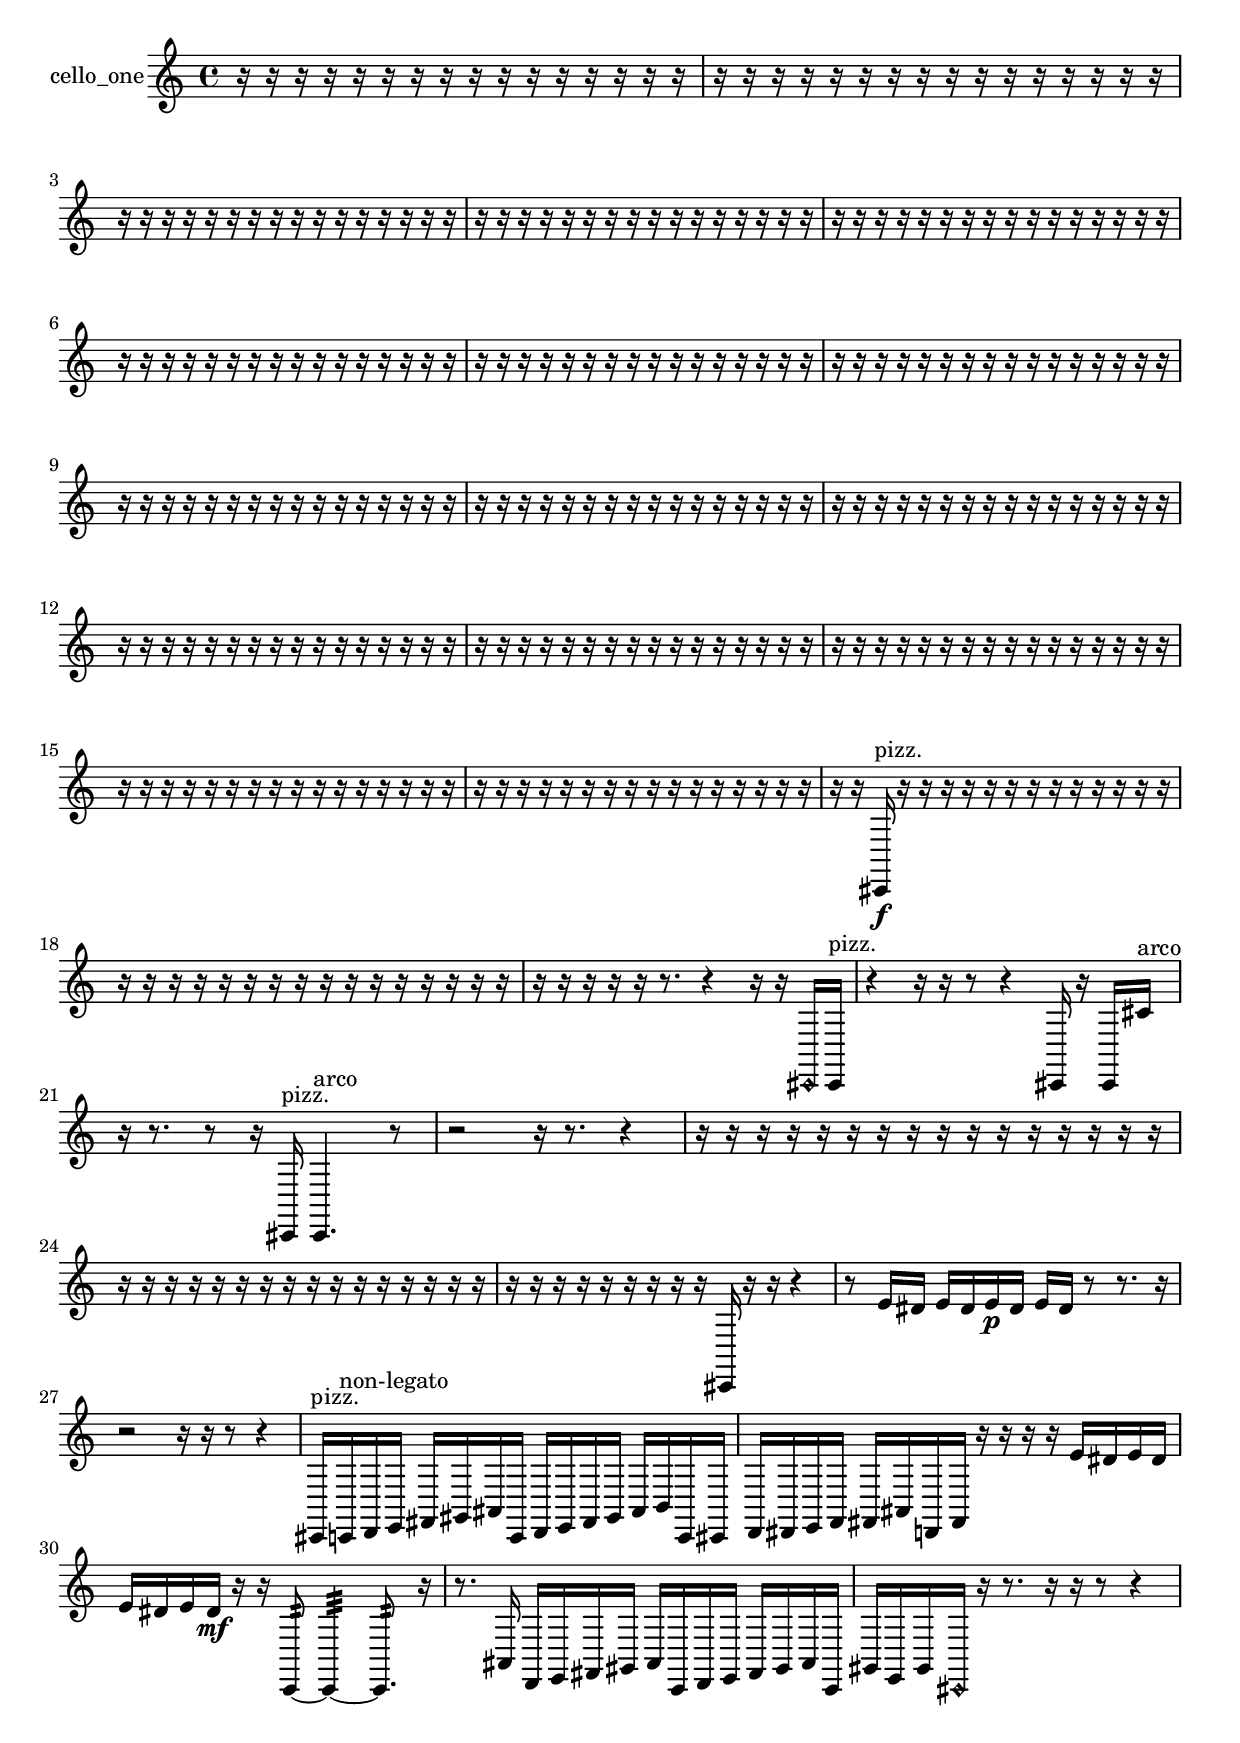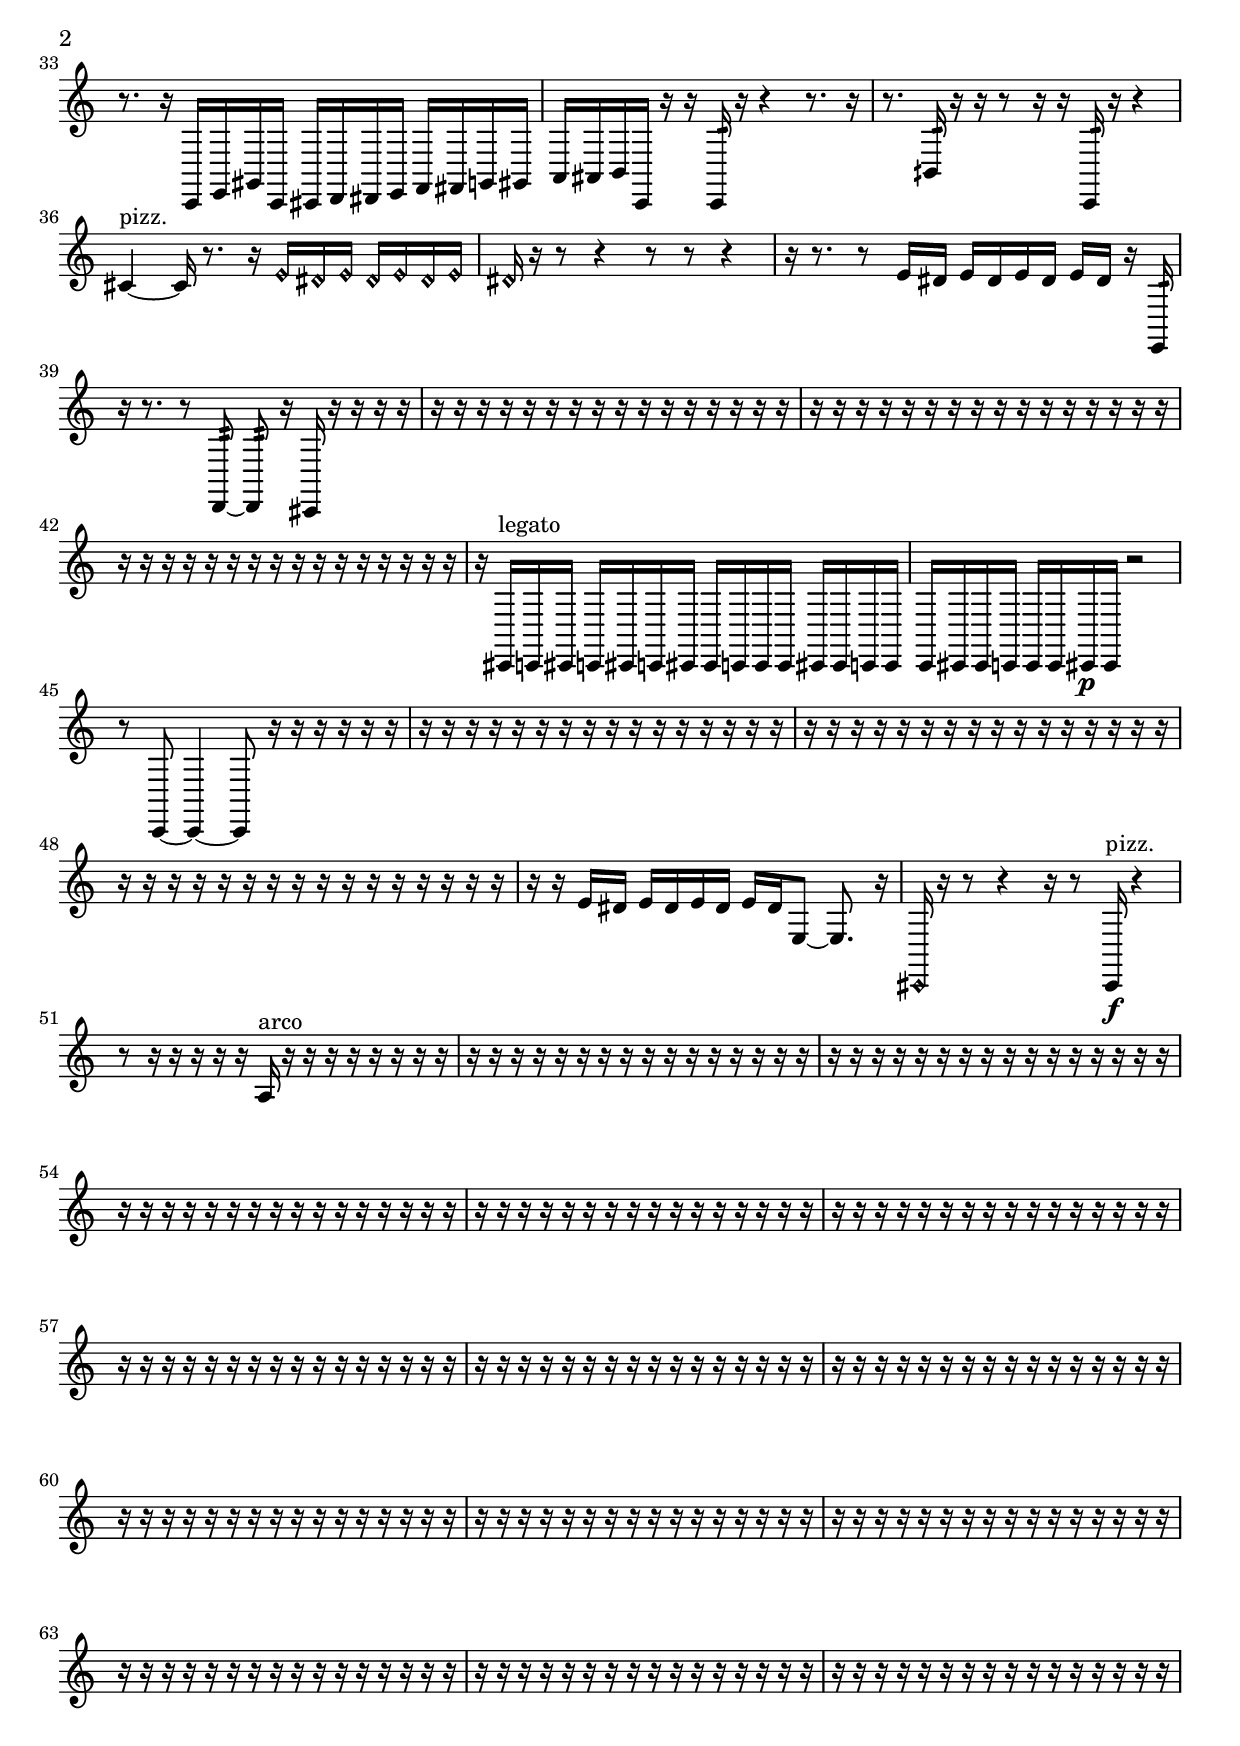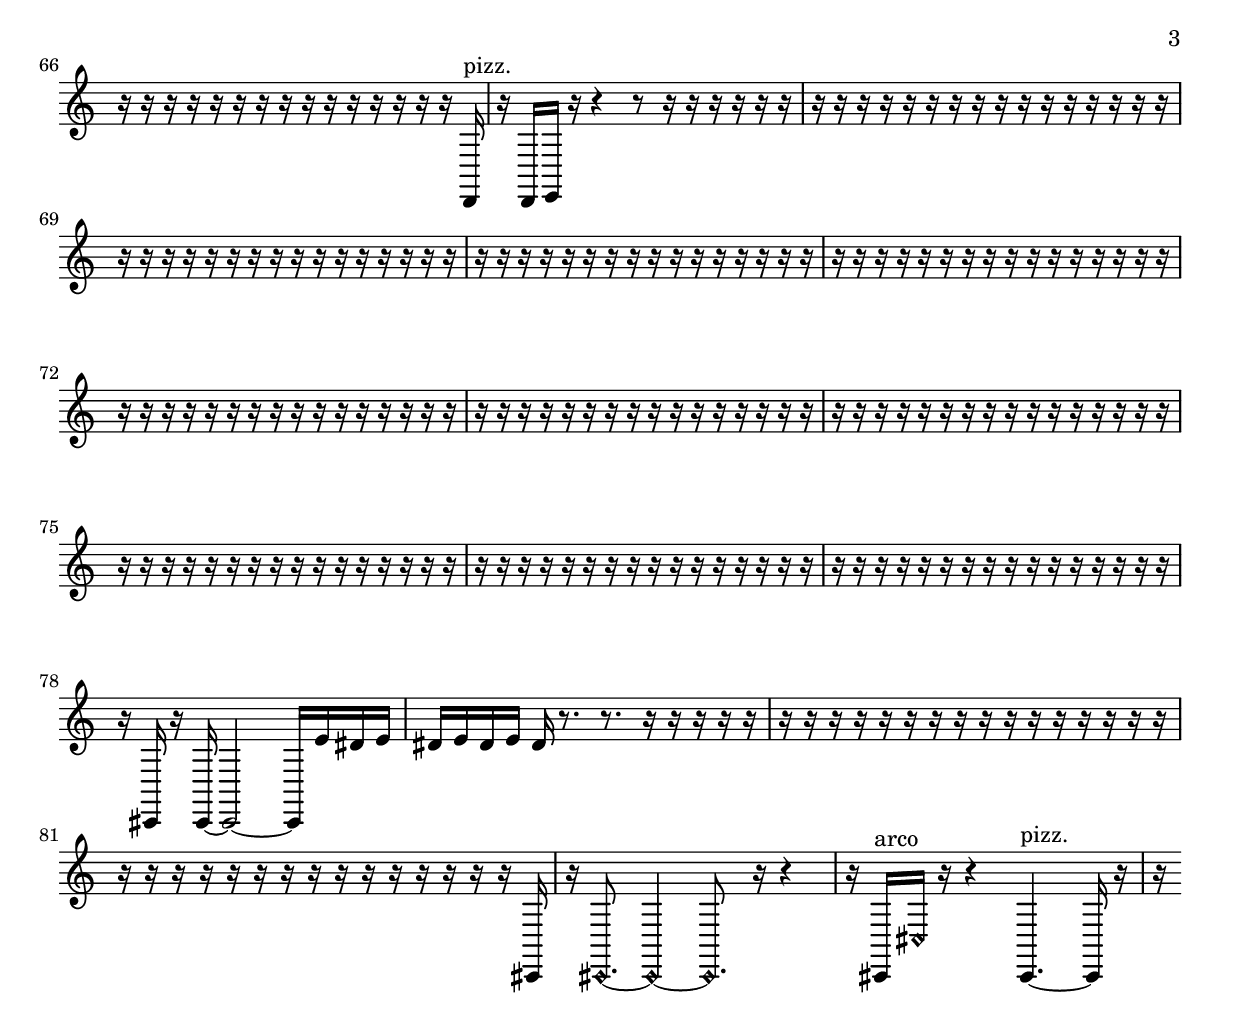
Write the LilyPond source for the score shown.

% [notes] external for Pure Data
% development-version July 14, 2014 
% by Jaime E. Oliver La Rosa
% la.rosa@nyu.edu
% @ the Waverly Labs in NYU MUSIC FAS
% Open this file with Lilypond
% more information is available at lilypond.org
% Released under the GNU General Public License.

% HEADERS

glissandoSkipOn = {
  \override NoteColumn.glissando-skip = ##t
  \hide NoteHead
  \hide Accidental
  \hide Tie
  \override NoteHead.no-ledgers = ##t
}

glissandoSkipOff = {
  \revert NoteColumn.glissando-skip
  \undo \hide NoteHead
  \undo \hide Tie
  \undo \hide Accidental
  \revert NoteHead.no-ledgers
}
cello_one_part = {

  \time 4/4

  \clef treble 
  % ________________________________________bar 1 :
  r16  r16  r16  r16 
  r16  r16  r16  r16 
  r16  r16  r16  r16 
  r16  r16  r16  r16  |
  % ________________________________________bar 2 :
  r16  r16  r16  r16 
  r16  r16  r16  r16 
  r16  r16  r16  r16 
  r16  r16  r16  r16  |
  % ________________________________________bar 3 :
  r16  r16  r16  r16 
  r16  r16  r16  r16 
  r16  r16  r16  r16 
  r16  r16  r16  r16  |
  % ________________________________________bar 4 :
  r16  r16  r16  r16 
  r16  r16  r16  r16 
  r16  r16  r16  r16 
  r16  r16  r16  r16  |
  % ________________________________________bar 5 :
  r16  r16  r16  r16 
  r16  r16  r16  r16 
  r16  r16  r16  r16 
  r16  r16  r16  r16  |
  % ________________________________________bar 6 :
  r16  r16  r16  r16 
  r16  r16  r16  r16 
  r16  r16  r16  r16 
  r16  r16  r16  r16  |
  % ________________________________________bar 7 :
  r16  r16  r16  r16 
  r16  r16  r16  r16 
  r16  r16  r16  r16 
  r16  r16  r16  r16  |
  % ________________________________________bar 8 :
  r16  r16  r16  r16 
  r16  r16  r16  r16 
  r16  r16  r16  r16 
  r16  r16  r16  r16  |
  % ________________________________________bar 9 :
  r16  r16  r16  r16 
  r16  r16  r16  r16 
  r16  r16  r16  r16 
  r16  r16  r16  r16  |
  % ________________________________________bar 10 :
  r16  r16  r16  r16 
  r16  r16  r16  r16 
  r16  r16  r16  r16 
  r16  r16  r16  r16  |
  % ________________________________________bar 11 :
  r16  r16  r16  r16 
  r16  r16  r16  r16 
  r16  r16  r16  r16 
  r16  r16  r16  r16  |
  % ________________________________________bar 12 :
  r16  r16  r16  r16 
  r16  r16  r16  r16 
  r16  r16  r16  r16 
  r16  r16  r16  r16  |
  % ________________________________________bar 13 :
  r16  r16  r16  r16 
  r16  r16  r16  r16 
  r16  r16  r16  r16 
  r16  r16  r16  r16  |
  % ________________________________________bar 14 :
  r16  r16  r16  r16 
  r16  r16  r16  r16 
  r16  r16  r16  r16 
  r16  r16  r16  r16  |
  % ________________________________________bar 15 :
  r16  r16  r16  r16 
  r16  r16  r16  r16 
  r16  r16  r16  r16 
  r16  r16  r16  r16  |
  % ________________________________________bar 16 :
  r16  r16  r16  r16 
  r16  r16  r16  r16 
  r16  r16  r16  r16 
  r16  r16  r16  r16  |
  % ________________________________________bar 17 :
  r16  r16  cis,16\f^\markup {pizz. }  r16 
  r16  r16  r16  r16 
  r16  r16  r16  r16 
  r16  r16  r16  r16  |
  % ________________________________________bar 18 :
  r16  r16  r16  r16 
  r16  r16  r16  r16 
  r16  r16  r16  r16 
  r16  r16  r16  r16  |
  % ________________________________________bar 19 :
  r16  r16  r16  r16 
  r16  r8. 
  r4 
  r16  r16  \once \override NoteHead.style = #'harmonic cis,16  cis,16^\markup {pizz. }  |
  % ________________________________________bar 20 :
  r4 
  r16  r16  r8 
  r4 
  cis,16  r16  cis,16  cis'16^\markup {arco }  |
  % ________________________________________bar 21 :
  r16  r8. 
  r8  r16  cis,16^\markup {pizz. } 
  cis,4.^\markup {arco } 
  r8  |
  % ________________________________________bar 22 :
  r2 
  r16  r8. 
  r4  |
  % ________________________________________bar 23 :
  r16  r16  r16  r16 
  r16  r16  r16  r16 
  r16  r16  r16  r16 
  r16  r16  r16  r16  |
  % ________________________________________bar 24 :
  r16  r16  r16  r16 
  r16  r16  r16  r16 
  r16  r16  r16  r16 
  r16  r16  r16  r16  |
  % ________________________________________bar 25 :
  r16  r16  r16  r16 
  r16  r16  r16  r16 
  r16  cis,16  r16  r16 
  r4  |
  % ________________________________________bar 26 :
  r8  e'16  dis'16 
  e'16  dis'16  e'16\p  dis'16 
  e'16  dis'16  r8 
  r8.  r16  |
  % ________________________________________bar 27 :
  r2 
  r16  r16  r8 
  r4  |
  % ________________________________________bar 28 :
  cis,16^\markup {pizz. }  c,16^\markup {non-legato }  d,16  e,16 
  fis,16  gis,16  ais,16  c,16 
  d,16  e,16  fis,16  gis,16 
  ais,16  b,16  c,16  cis,16  |
  % ________________________________________bar 29 :
  d,16  dis,16  e,16  f,16 
  fis,16  ais,16  d,16  fis,16 
  r16  r16  r16  r16 
  e'16  dis'16  e'16  dis'16  |
  % ________________________________________bar 30 :
  e'16  dis'16  e'16  dis'16\mf 
  r16  r16  c,8:32~ 
  c,4:32~ 
  c,8.:32  r16  |
  % ________________________________________bar 31 :
  r8.  ais,16 
  d,16  e,16  fis,16  gis,16 
  ais,16  c,16  d,16  e,16 
  fis,16  gis,16  ais,16  c,16  |
  % ________________________________________bar 32 :
  gis,16  e,16  gis,16  \once \override NoteHead.style = #'harmonic cis,16 
  r16  r8. 
  r16  r16  r8 
  r4  |
  % ________________________________________bar 33 :
  r8.  r16 
  c,16  e,16  gis,16  c,16 
  cis,16  d,16  dis,16  e,16 
  f,16  fis,16  g,16  gis,16  |
  % ________________________________________bar 34 :
  a,16  ais,16  b,16  c,16 
  r16  r16  c,16:32  r16 
  r4 
  r8.  r16  |
  % ________________________________________bar 35 :
  r8.  bih,16:32 
  r16  r16  r8 
  r16  r16  c,16:32  r16 
  r4  |
  % ________________________________________bar 36 :
  cis'4~^\markup {pizz. } 
  cis'16  r8. 
  r16  \once \override NoteHead.style = #'harmonic e'16  \once \override NoteHead.style = #'harmonic dis'16  \once \override NoteHead.style = #'harmonic e'16 
  \once \override NoteHead.style = #'harmonic dis'16  \once \override NoteHead.style = #'harmonic e'16  \once \override NoteHead.style = #'harmonic dis'16  \once \override NoteHead.style = #'harmonic e'16  |
  % ________________________________________bar 37 :
  \once \override NoteHead.style = #'harmonic dis'16  r16  r8 
  r4 
  r8  r8 
  r4  |
  % ________________________________________bar 38 :
  r16  r8. 
  r8  e'16  dis'16 
  e'16  dis'16  e'16  dis'16 
  e'16  dis'16  r16  e,16:32  |
  % ________________________________________bar 39 :
  r16  r8. 
  r8  d,8:32~ 
  d,8:32  r16  cis,16 
  r16  r16  r16  r16  |
  % ________________________________________bar 40 :
  r16  r16  r16  r16 
  r16  r16  r16  r16 
  r16  r16  r16  r16 
  r16  r16  r16  r16  |
  % ________________________________________bar 41 :
  r16  r16  r16  r16 
  r16  r16  r16  r16 
  r16  r16  r16  r16 
  r16  r16  r16  r16  |
  % ________________________________________bar 42 :
  r16  r16  r16  r16 
  r16  r16  r16  r16 
  r16  r16  r16  r16 
  r16  r16  r16  r16  |
  % ________________________________________bar 43 :
  r16  cis,16^\markup {legato }  c,16  cis,16 
  c,16  cis,16  c,16  cis,16 
  cis,16  c,16  c,16  c,16 
  cis,16  cis,16  c,16  c,16  |
  % ________________________________________bar 44 :
  c,16  cis,16  cis,16  c,16 
  c,16  c,16  cis,16\p  cis,16 
  r2  |
  % ________________________________________bar 45 :
  r8  c,8~ 
  c,4~ 
  c,8  r16  r16 
  r16  r16  r16  r16  |
  % ________________________________________bar 46 :
  r16  r16  r16  r16 
  r16  r16  r16  r16 
  r16  r16  r16  r16 
  r16  r16  r16  r16  |
  % ________________________________________bar 47 :
  r16  r16  r16  r16 
  r16  r16  r16  r16 
  r16  r16  r16  r16 
  r16  r16  r16  r16  |
  % ________________________________________bar 48 :
  r16  r16  r16  r16 
  r16  r16  r16  r16 
  r16  r16  r16  r16 
  r16  r16  r16  r16  |
  % ________________________________________bar 49 :
  r16  r16  e'16  dis'16 
  e'16  dis'16  e'16  dis'16 
  e'16  dis'16  e8~ 
  e8.  r16  |
  % ________________________________________bar 50 :
  \once \override NoteHead.style = #'harmonic cis,16  r16  r8 
  r4 
  r16  r8  cis,16\f^\markup {pizz. } 
  r4  |
  % ________________________________________bar 51 :
  r8  r16  r16 
  r16  r16  r16  a16^\markup {arco } 
  r16  r16  r16  r16 
  r16  r16  r16  r16  |
  % ________________________________________bar 52 :
  r16  r16  r16  r16 
  r16  r16  r16  r16 
  r16  r16  r16  r16 
  r16  r16  r16  r16  |
  % ________________________________________bar 53 :
  r16  r16  r16  r16 
  r16  r16  r16  r16 
  r16  r16  r16  r16 
  r16  r16  r16  r16  |
  % ________________________________________bar 54 :
  r16  r16  r16  r16 
  r16  r16  r16  r16 
  r16  r16  r16  r16 
  r16  r16  r16  r16  |
  % ________________________________________bar 55 :
  r16  r16  r16  r16 
  r16  r16  r16  r16 
  r16  r16  r16  r16 
  r16  r16  r16  r16  |
  % ________________________________________bar 56 :
  r16  r16  r16  r16 
  r16  r16  r16  r16 
  r16  r16  r16  r16 
  r16  r16  r16  r16  |
  % ________________________________________bar 57 :
  r16  r16  r16  r16 
  r16  r16  r16  r16 
  r16  r16  r16  r16 
  r16  r16  r16  r16  |
  % ________________________________________bar 58 :
  r16  r16  r16  r16 
  r16  r16  r16  r16 
  r16  r16  r16  r16 
  r16  r16  r16  r16  |
  % ________________________________________bar 59 :
  r16  r16  r16  r16 
  r16  r16  r16  r16 
  r16  r16  r16  r16 
  r16  r16  r16  r16  |
  % ________________________________________bar 60 :
  r16  r16  r16  r16 
  r16  r16  r16  r16 
  r16  r16  r16  r16 
  r16  r16  r16  r16  |
  % ________________________________________bar 61 :
  r16  r16  r16  r16 
  r16  r16  r16  r16 
  r16  r16  r16  r16 
  r16  r16  r16  r16  |
  % ________________________________________bar 62 :
  r16  r16  r16  r16 
  r16  r16  r16  r16 
  r16  r16  r16  r16 
  r16  r16  r16  r16  |
  % ________________________________________bar 63 :
  r16  r16  r16  r16 
  r16  r16  r16  r16 
  r16  r16  r16  r16 
  r16  r16  r16  r16  |
  % ________________________________________bar 64 :
  r16  r16  r16  r16 
  r16  r16  r16  r16 
  r16  r16  r16  r16 
  r16  r16  r16  r16  |
  % ________________________________________bar 65 :
  r16  r16  r16  r16 
  r16  r16  r16  r16 
  r16  r16  r16  r16 
  r16  r16  r16  r16  |
  % ________________________________________bar 66 :
  r16  r16  r16  r16 
  r16  r16  r16  r16 
  r16  r16  r16  r16 
  r16  r16  r16  d,16^\markup {pizz. }  |
  % ________________________________________bar 67 :
  r16  d,16  e,16  r16 
  r4 
  r8  r16  r16 
  r16  r16  r16  r16  |
  % ________________________________________bar 68 :
  r16  r16  r16  r16 
  r16  r16  r16  r16 
  r16  r16  r16  r16 
  r16  r16  r16  r16  |
  % ________________________________________bar 69 :
  r16  r16  r16  r16 
  r16  r16  r16  r16 
  r16  r16  r16  r16 
  r16  r16  r16  r16  |
  % ________________________________________bar 70 :
  r16  r16  r16  r16 
  r16  r16  r16  r16 
  r16  r16  r16  r16 
  r16  r16  r16  r16  |
  % ________________________________________bar 71 :
  r16  r16  r16  r16 
  r16  r16  r16  r16 
  r16  r16  r16  r16 
  r16  r16  r16  r16  |
  % ________________________________________bar 72 :
  r16  r16  r16  r16 
  r16  r16  r16  r16 
  r16  r16  r16  r16 
  r16  r16  r16  r16  |
  % ________________________________________bar 73 :
  r16  r16  r16  r16 
  r16  r16  r16  r16 
  r16  r16  r16  r16 
  r16  r16  r16  r16  |
  % ________________________________________bar 74 :
  r16  r16  r16  r16 
  r16  r16  r16  r16 
  r16  r16  r16  r16 
  r16  r16  r16  r16  |
  % ________________________________________bar 75 :
  r16  r16  r16  r16 
  r16  r16  r16  r16 
  r16  r16  r16  r16 
  r16  r16  r16  r16  |
  % ________________________________________bar 76 :
  r16  r16  r16  r16 
  r16  r16  r16  r16 
  r16  r16  r16  r16 
  r16  r16  r16  r16  |
  % ________________________________________bar 77 :
  r16  r16  r16  r16 
  r16  r16  r16  r16 
  r16  r16  r16  r16 
  r16  r16  r16  r16  |
  % ________________________________________bar 78 :
  r16  cis,16  r16  cis,16~ 
  cis,2~ 
  cis,16  e'16  dis'16  e'16  |
  % ________________________________________bar 79 :
  dis'16  e'16  dis'16  e'16 
  dis'16  r8. 
  r8.  r16 
  r16  r16  r16  r16  |
  % ________________________________________bar 80 :
  r16  r16  r16  r16 
  r16  r16  r16  r16 
  r16  r16  r16  r16 
  r16  r16  r16  r16  |
  % ________________________________________bar 81 :
  r16  r16  r16  r16 
  r16  r16  r16  r16 
  r16  r16  r16  r16 
  r16  r16  r16  cis,16  |
  % ________________________________________bar 82 :
  r16  \once \override NoteHead.style = #'harmonic cis,8.~ 
  \once \override NoteHead.style = #'harmonic cis,4~ 
  \once \override NoteHead.style = #'harmonic cis,8.  r16 
  r4  |
  % ________________________________________bar 83 :
  r16  cis,16^\markup {arco }  \once \override NoteHead.style = #'harmonic cis16  r16 
  r4 
  cis,4.~^\markup {pizz. } 
  cis,16  r16  |
  % ________________________________________bar 84 :
  r16 
}

\score {
  \new Staff \with { instrumentName = "cello_one" } {
    \new Voice {
      \cello_one_part
    }
  }
  \layout {
    \mergeDifferentlyHeadedOn
    \mergeDifferentlyDottedOn
    \set harmonicDots = ##t
    \override Glissando.thickness = #4
    \set Staff.pedalSustainStyle = #'mixed
    \override TextSpanner.bound-padding = #1.0
    \override TextSpanner.bound-details.right.padding = #1.3
    \override TextSpanner.bound-details.right.stencil-align-dir-y = #CENTER
    \override TextSpanner.bound-details.left.stencil-align-dir-y = #CENTER
    \override TextSpanner.bound-details.right-broken.text = ##f
    \override TextSpanner.bound-details.left-broken.text = ##f
    \override Glissando.minimum-length = #4
    \override Glissando.springs-and-rods = #ly:spanner::set-spacing-rods
    \override Glissando.breakable = ##t
    \override Glissando.after-line-breaking = ##t
    \set baseMoment = #(ly:make-moment 1/8)
    \set beatStructure = 2,2,2,2
    #(set-default-paper-size "a4")
  }
  \midi { }
}

\version "2.19.49"
% notes Pd External version testing 
